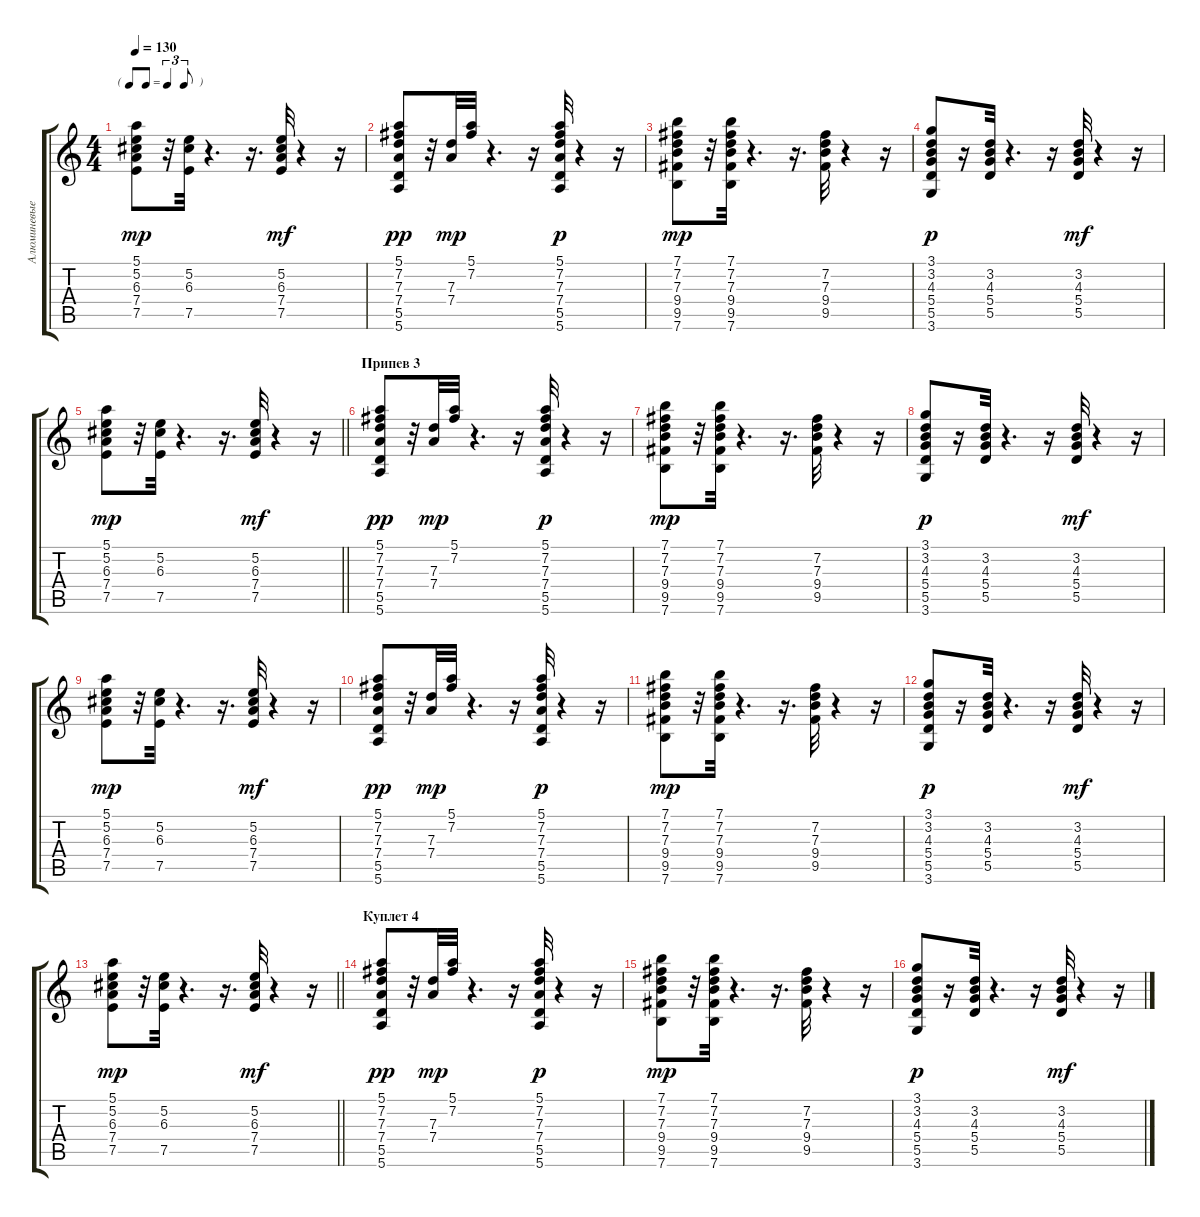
\track ("Алюминевые огурцы" "Алюминевые") {instrument electricguitarclean}
\staff {score tabs}
\tuning (E4 B3 G3 D3 A2 E2) {hide}
\ts (4 4)
\tf triplet8th
\tempo 130
\clef g2
\ks c
(5.1 5.2 6.3 7.4 7.5).8{dy mp} r.32 (5.2 6.3 7.5).32 r.4{d} r.16{d} (5.2 6.3 7.4 7.5).32{dy mf} r.4 r.16 |
(5.1 7.2 7.3 7.4 5.5 5.6).8{dy pp} r.32 (7.3 7.4).32{dy mp} (5.1 7.2).32 r.4{d} r.16 (5.1 7.2 7.3 7.4 5.5 5.6).32{dy p} r.4 r.16 |
(7.1 7.2 7.3 9.4 9.5 7.6).8{dy mp} r.32 (7.1 7.2 7.3 9.4 9.5 7.6).32 r.4{d} r.16{d} (7.2 7.3 9.4 9.5).32 r.4 r.16 |
(3.1 3.2 4.3 5.4 5.5 3.6).8{dy p} r.16 (3.2 4.3 5.4 5.5).32 r.4{d} r.16 (3.2 4.3 5.4 5.5).32{dy mf} r.4 r.16 |
\barLineRight lightlight
(5.1 5.2 6.3 7.4 7.5).8{dy mp} r.32 (5.2 6.3 7.5).32 r.4{d} r.16{d} (5.2 6.3 7.4 7.5).32{dy mf} r.4 r.16 |
\section ("" "Припев 3")
(5.1 7.2 7.3 7.4 5.5 5.6).8{dy pp} r.32 (7.3 7.4).32{dy mp} (5.1 7.2).32 r.4{d} r.16 (5.1 7.2 7.3 7.4 5.5 5.6).32{dy p} r.4 r.16 |
(7.1 7.2 7.3 9.4 9.5 7.6).8{dy mp} r.32 (7.1 7.2 7.3 9.4 9.5 7.6).32 r.4{d} r.16{d} (7.2 7.3 9.4 9.5).32 r.4 r.16 |
(3.1 3.2 4.3 5.4 5.5 3.6).8{dy p} r.16 (3.2 4.3 5.4 5.5).32 r.4{d} r.16 (3.2 4.3 5.4 5.5).32{dy mf} r.4 r.16 |
(5.1 5.2 6.3 7.4 7.5).8{dy mp} r.32 (5.2 6.3 7.5).32 r.4{d} r.16{d} (5.2 6.3 7.4 7.5).32{dy mf} r.4 r.16 |
(5.1 7.2 7.3 7.4 5.5 5.6).8{dy pp} r.32 (7.3 7.4).32{dy mp} (5.1 7.2).32 r.4{d} r.16 (5.1 7.2 7.3 7.4 5.5 5.6).32{dy p} r.4 r.16 |
(7.1 7.2 7.3 9.4 9.5 7.6).8{dy mp} r.32 (7.1 7.2 7.3 9.4 9.5 7.6).32 r.4{d} r.16{d} (7.2 7.3 9.4 9.5).32 r.4 r.16 |
(3.1 3.2 4.3 5.4 5.5 3.6).8{dy p} r.16 (3.2 4.3 5.4 5.5).32 r.4{d} r.16 (3.2 4.3 5.4 5.5).32{dy mf} r.4 r.16 |
\barLineRight lightlight
(5.1 5.2 6.3 7.4 7.5).8{dy mp} r.32 (5.2 6.3 7.5).32 r.4{d} r.16{d} (5.2 6.3 7.4 7.5).32{dy mf} r.4 r.16 |
\section ("" "Куплет 4")
(5.1 7.2 7.3 7.4 5.5 5.6).8{dy pp} r.32 (7.3 7.4).32{dy mp} (5.1 7.2).32 r.4{d} r.16 (5.1 7.2 7.3 7.4 5.5 5.6).32{dy p} r.4 r.16 |
(7.1 7.2 7.3 9.4 9.5 7.6).8{dy mp} r.32 (7.1 7.2 7.3 9.4 9.5 7.6).32 r.4{d} r.16{d} (7.2 7.3 9.4 9.5).32 r.4 r.16 |
(3.1 3.2 4.3 5.4 5.5 3.6).8{dy p} r.16 (3.2 4.3 5.4 5.5).32 r.4{d} r.16 (3.2 4.3 5.4 5.5).32{dy mf} r.4 r.16
